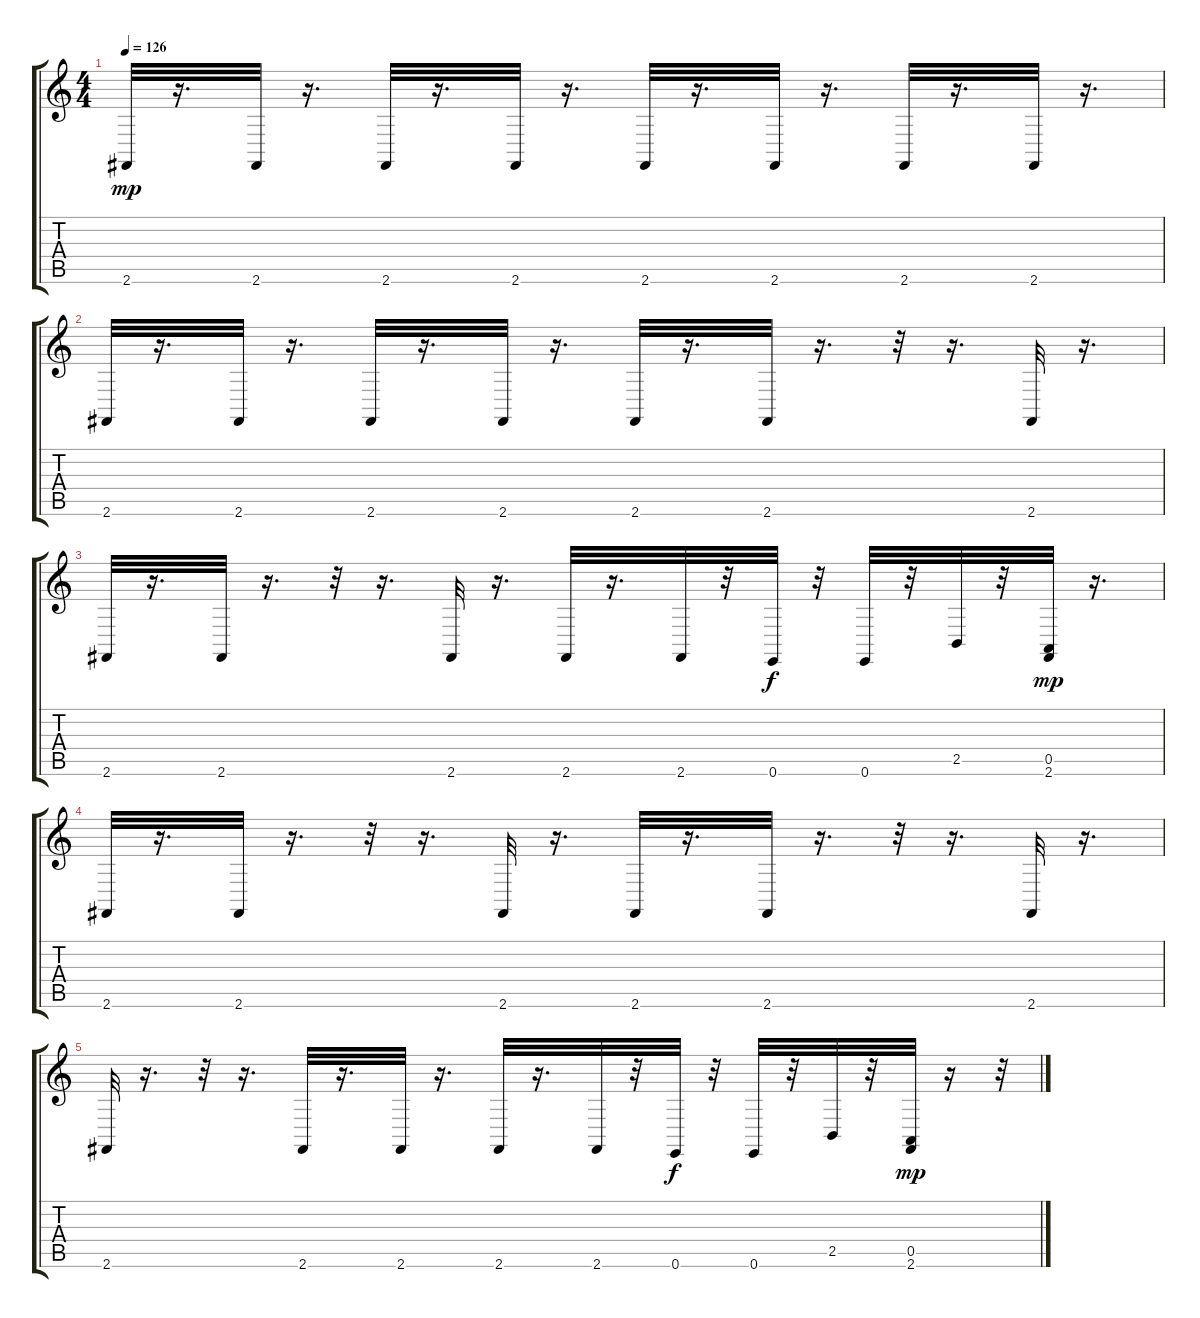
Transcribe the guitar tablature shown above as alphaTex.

\track "" {instrument acousticgrandpiano}
\staff {score tabs}
\tuning (E4 B3 G3 D3 A2 E2) {hide}
\ts (4 4)
\tempo 126
\clef g2
\ks c
2.6.32{dy mp} r.16{d} 2.6.32 r.16{d} 2.6.32 r.16{d} 2.6.32 r.16{d} 2.6.32 r.16{d} 2.6.32 r.16{d} 2.6.32 r.16{d} 2.6.32 r.16{d} |
2.6.32 r.16{d} 2.6.32 r.16{d} 2.6.32 r.16{d} 2.6.32 r.16{d} 2.6.32 r.16{d} 2.6.32 r.16{d} r.32 r.16{d} 2.6.32 r.16{d} |
2.6.32 r.16{d} 2.6.32 r.16{d} r.32 r.16{d} 2.6.32 r.16{d} 2.6.32 r.16{d} 2.6.32 r.32 0.6.32{dy f} r.32 0.6.32 r.32 2.5.32 r.32 (0.5 2.6).32{dy mp} r.16{d} |
2.6.32 r.16{d} 2.6.32 r.16{d} r.32 r.16{d} 2.6.32 r.16{d} 2.6.32 r.16{d} 2.6.32 r.16{d} r.32 r.16{d} 2.6.32 r.16{d} |
2.6.32 r.16{d} r.32 r.16{d} 2.6.32 r.16{d} 2.6.32 r.16{d} 2.6.32 r.16{d} 2.6.32 r.32 0.6.32{dy f} r.32 0.6.32 r.32 2.5.32 r.32 (0.5 2.6).32{dy mp} r.16 r.32
